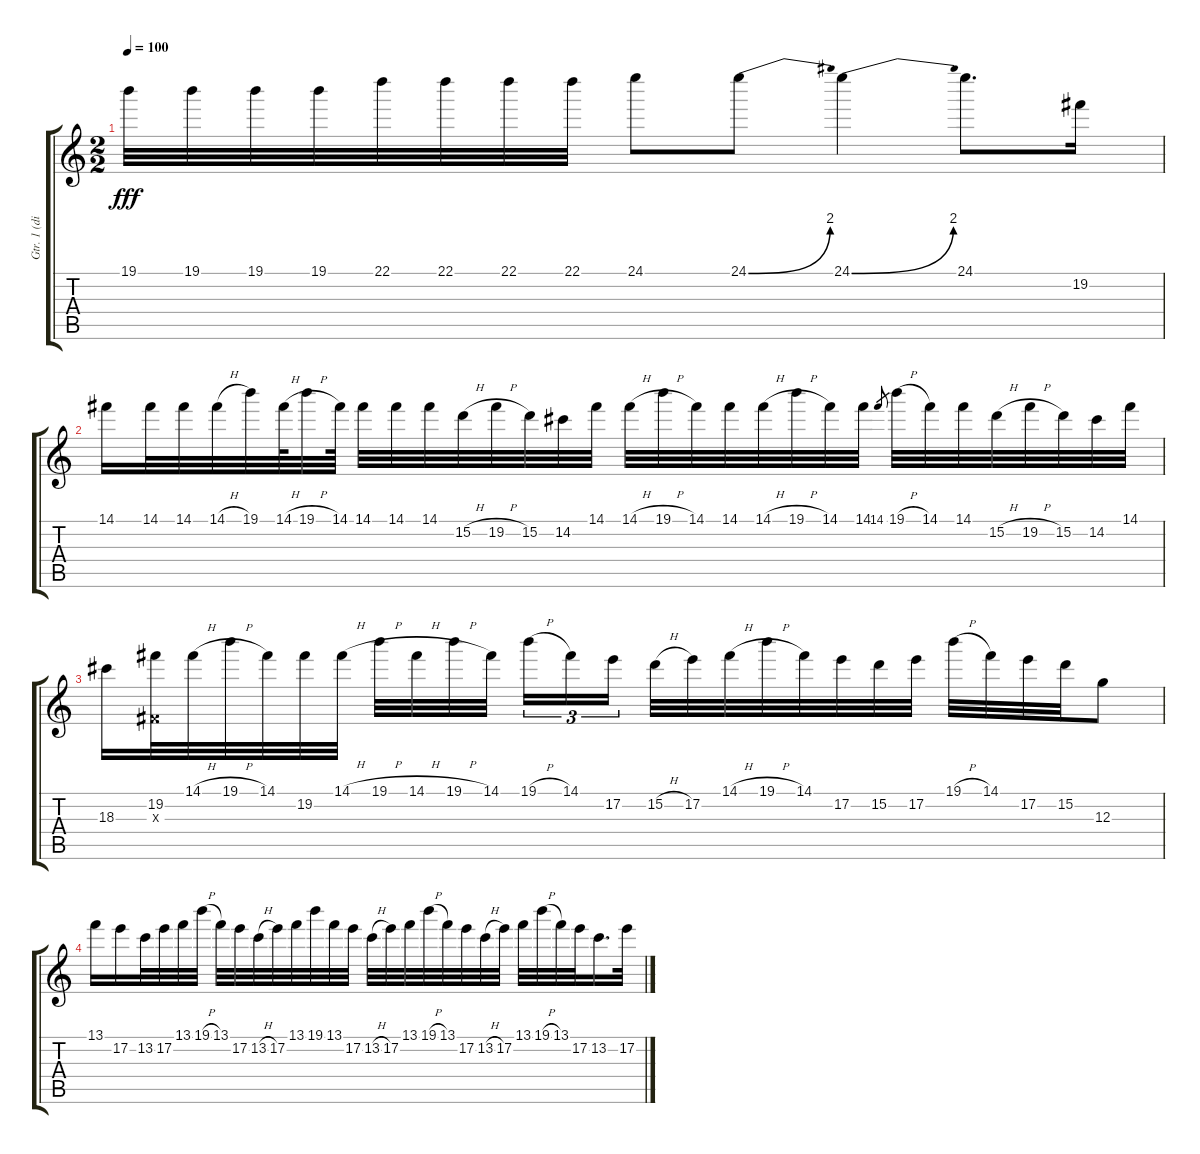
\track ("Gtr. 1 (disto.)" "Gtr. 1 (di") {instrument distortionguitar}
\staff {score tabs}
\tuning (E4 B3 G3 D3 A2 E2) {hide}
\ts (2 2)
\tempo 100
\clef g2
\ks c
19.1.32{dy fff} 19.1.32 19.1.32 19.1.32 22.1.32 22.1.32 22.1.32 22.1.32 24.1.8 24.1{be (bend 0 0 60 8)}.8 24.1{be (bend 0 0 60 8)}.4 24.1.8{d} 19.2.16 |
14.1.16 14.1.32 14.1.32 14.1{h}.32 19.1.32 14.1{h}.64 19.1{h}.32 14.1.64 14.1.32 14.1.32 14.1.32 15.2{h}.32 19.2{h}.32 15.2.32 14.2.32 14.1.32 14.1{h}.32 19.1{h}.32 14.1.32 14.1.32 14.1{h}.32 19.1{h}.32 14.1.32 14.1.32 14.1.8{gr} 19.1{h}.32 14.1.32 14.1.32 15.2{h}.32 19.2{h}.32 15.2.32 14.2.32 14.1.32 |
18.3.16 (19.2 -1.3{x}).32 14.1{h}.32 19.1{h}.32 14.1.32 19.2.32 14.1{h}.32 19.1{h}.32 14.1{h}.32 19.1{h}.32 14.1.32{beam splitsecondary} 19.1{h}.16{tu (3 2)} 14.1.16{tu (3 2)} 17.2.16{tu (3 2)} 15.2{h}.32 17.2.32 14.1{h}.32 19.1{h}.32 14.1.32 17.2.32 15.2.32 17.2.32 19.1{h}.32 14.1.32 17.2.32 15.2.32 12.3.8 |
13.1.16 17.2.16 13.2.32 17.2.32 13.1.32 19.1{h}.32 13.1.32 17.2.32 13.2{h}.32 17.2.32 13.1.32 19.1.32 13.1.32 17.2.32 13.2{h}.32 17.2.32 13.1.32 19.1{h}.32 13.1.32 17.2.32 13.2{h}.32 17.2.32 13.1.32 19.1{h}.32 13.1.32 17.2.32 13.2.16{d} 17.2.32
